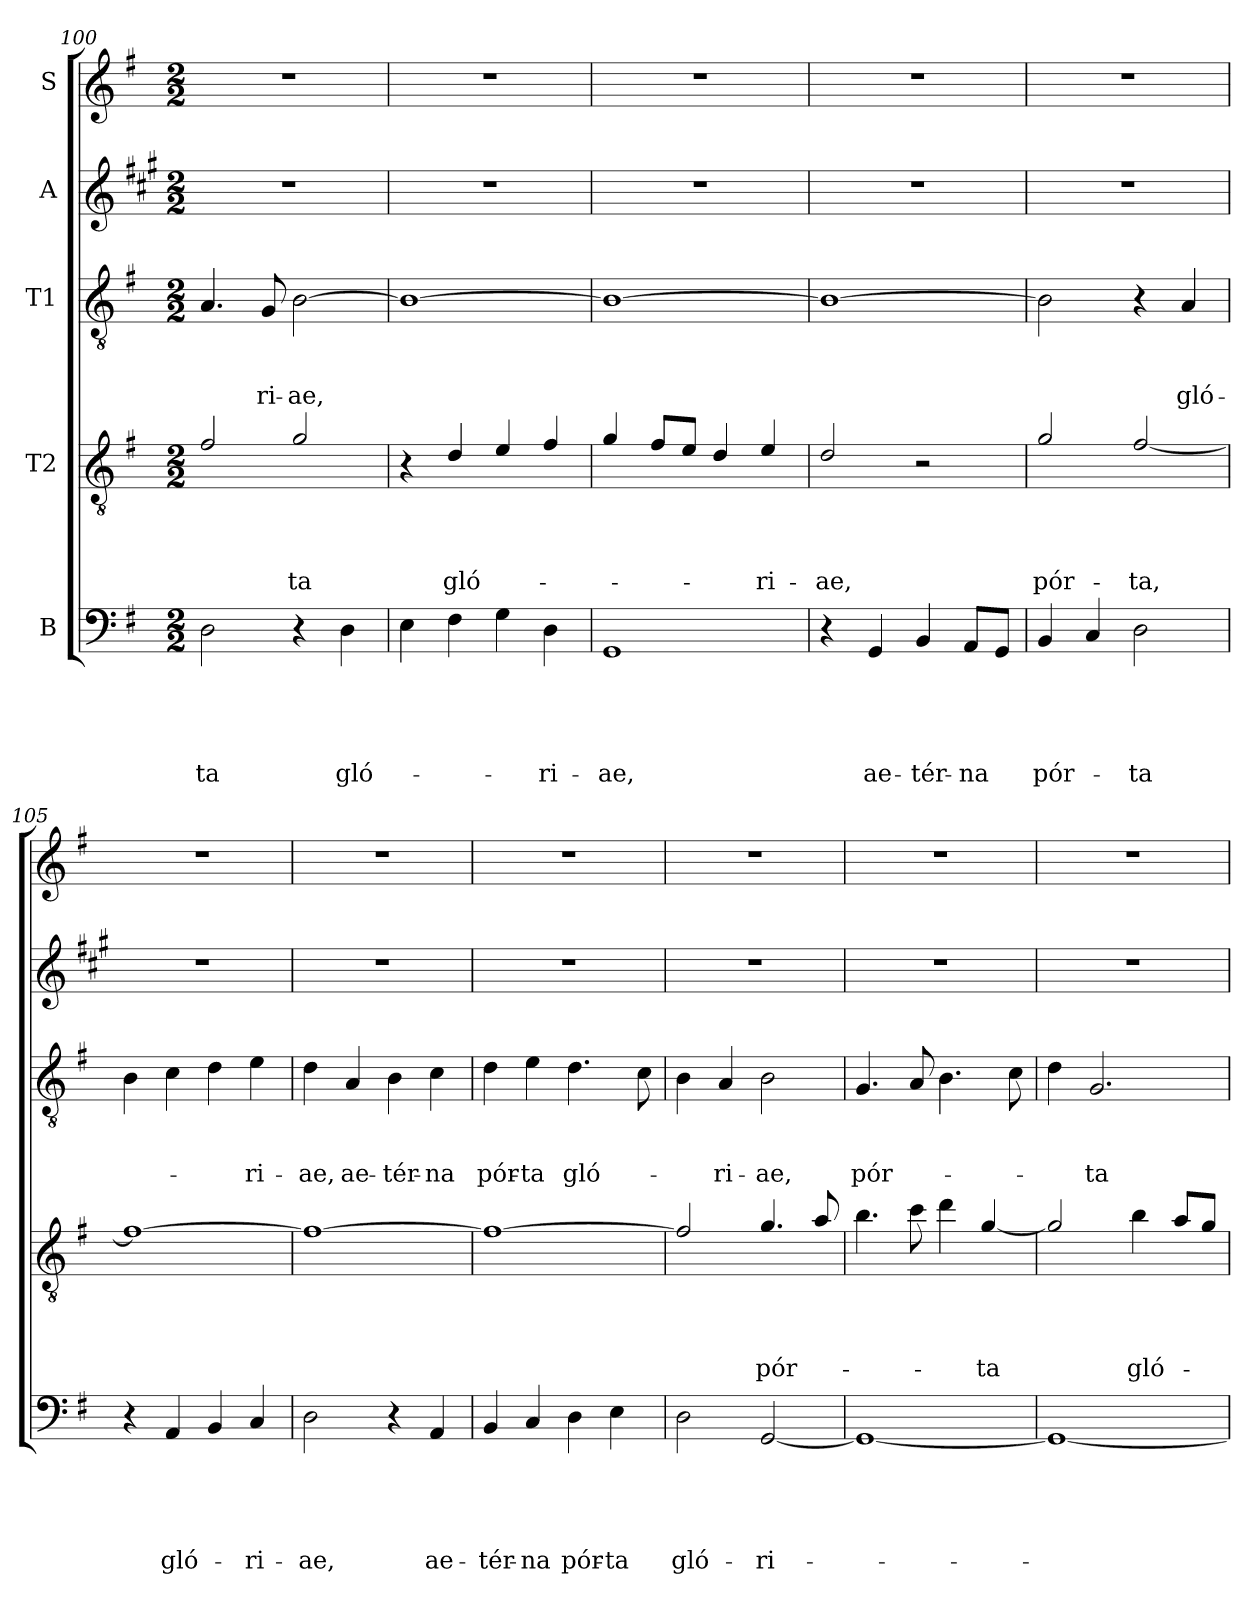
**kern	**text	**text	**text	**text	**text	**kern	**text	**text	**text	**text	**kern	**text	**text	**text	**kern	**kern
*part5	*part5	*part5	*part5	*part5	*part5	*part4	*part4	*part4	*part4	*part4	*part3	*part3	*part3	*part3	*part2	*part1
*staff5	*staff5	*staff5	*staff5	*staff5	*staff5	*staff4	*staff4	*staff4	*staff4	*staff4	*staff3	*staff3	*staff3	*staff3	*staff2	*staff1
*I"B	*	*	*	*	*	*I"T2	*	*	*	*	*I"T1	*	*	*	*I"A	*I"S
*clefF4	*	*	*	*	*	*clefGv2	*	*	*	*	*clefGv2	*	*	*	*clefG2	*clefG2
*	*	*	*	*	*	*ITrd8c14	*	*	*	*	*	*	*	*	*ITrd1c2	*
*k[f#]	*	*	*	*	*	*k[f#]	*	*	*	*	*k[f#]	*	*	*	*k[f#]	*k[f#]
*G:	*	*	*	*	*	*G:	*	*	*	*	*G:	*	*	*	*G:	*G:
*M2/2	*	*	*	*	*	*M2/2	*	*	*	*	*M2/2	*	*	*	*M2/2	*M2/2
=100	=100	=100	=100	=100	=100	=100	=100	=100	=100	=100	=100	=100	=100	=100	=100	=100
!	!	!	!	!	!LO:LY:b	!	!	!	!	!	!	!	!	!	!	!
2D\	.	.	.	.	-ta	2F#/	.	.	.	.	4.A/	.	.	.	1r	1r
!	!	!	!	!	!	!	!	!	!	!	!	!	!	!LO:LY:b	!	!
.	.	.	.	.	.	.	.	.	.	.	8G/	.	.	-ri-	.	.
!	!	!	!	!	!	!	!	!	!	!LO:LY:b	!	!	!	!LO:LY:b	!	!
4r	.	.	.	.	.	2G/	.	.	.	-ta	[2B\	.	.	-ae,	.	.
!	!	!	!	!	!LO:LY:b	!	!	!	!	!	!	!	!	!	!	!
4D\	.	.	.	.	gló-	.	.	.	.	.	.	.	.	.	.	.
!!LO:LB:g=z
=101	=101	=101	=101	=101	=101	=101	=101	=101	=101	=101	=101	=101	=101	=101	=101	=101
4E\	.	.	.	.	.	4r	.	.	.	.	1B_	.	.	.	1r	1r
!	!	!	!	!	!	!	!	!	!	!LO:LY:b	!	!	!	!	!	!
4F#\	.	.	.	.	.	4D/	.	.	.	gló-	.	.	.	.	.	.
4G\	.	.	.	.	.	4E/	.	.	.	.	.	.	.	.	.	.
!	!	!	!	!	!LO:LY:b	!	!	!	!	!	!	!	!	!	!	!
4D\	.	.	.	.	-ri-	4F#/	.	.	.	.	.	.	.	.	.	.
=102	=102	=102	=102	=102	=102	=102	=102	=102	=102	=102	=102	=102	=102	=102	=102	=102
!	!	!	!	!	!LO:LY:b	!	!	!	!	!	!	!	!	!	!	!
1GG	.	.	.	.	-ae,	4G/	.	.	.	.	1B_	.	.	.	1r	1r
.	.	.	.	.	.	8F#/L	.	.	.	.	.	.	.	.	.	.
.	.	.	.	.	.	8E/J	.	.	.	.	.	.	.	.	.	.
.	.	.	.	.	.	4D/	.	.	.	.	.	.	.	.	.	.
!	!	!	!	!	!	!	!	!	!	!LO:LY:b	!	!	!	!	!	!
.	.	.	.	.	.	4E/	.	.	.	-ri-	.	.	.	.	.	.
=103	=103	=103	=103	=103	=103	=103	=103	=103	=103	=103	=103	=103	=103	=103	=103	=103
!	!	!	!	!	!	!	!	!	!	!LO:LY:b	!	!	!	!	!	!
4r	.	.	.	.	.	2D/	.	.	.	-ae,	1B_	.	.	.	1r	1r
!	!	!	!	!	!LO:LY:b	!	!	!	!	!	!	!	!	!	!	!
4GG/	.	.	.	.	ae-	.	.	.	.	.	.	.	.	.	.	.
!	!	!	!	!	!LO:LY:b	!	!	!	!	!	!	!	!	!	!	!
4BB/	.	.	.	.	-tér-	2r	.	.	.	.	.	.	.	.	.	.
!	!	!	!	!	!LO:LY:b	!	!	!	!	!	!	!	!	!	!	!
8AA/L	.	.	.	.	-na	.	.	.	.	.	.	.	.	.	.	.
8GG/J	.	.	.	.	.	.	.	.	.	.	.	.	.	.	.	.
=104	=104	=104	=104	=104	=104	=104	=104	=104	=104	=104	=104	=104	=104	=104	=104	=104
!	!	!	!	!	!LO:LY:b	!	!	!	!	!LO:LY:b	!	!	!	!	!	!
4BB/	.	.	.	.	pór-	2G/	.	.	.	pór-	2B\]	.	.	.	1r	1r
4C/	.	.	.	.	.	.	.	.	.	.	.	.	.	.	.	.
!	!	!	!	!	!LO:LY:b	!	!	!	!	!LO:LY:b	!	!	!	!	!	!
2D\	.	.	.	.	-ta	[2F#/	.	.	.	-ta,	4r	.	.	.	.	.
!	!	!	!	!	!	!	!	!	!	!	!	!	!	!LO:LY:b	!	!
.	.	.	.	.	.	.	.	.	.	.	4A/	.	.	gló-	.	.
=105	=105	=105	=105	=105	=105	=105	=105	=105	=105	=105	=105	=105	=105	=105	=105	=105
4r	.	.	.	.	.	1F#_	.	.	.	.	4B\	.	.	.	1r	1r
!	!	!	!	!	!LO:LY:b	!	!	!	!	!	!	!	!	!	!	!
4AA/	.	.	.	.	gló-	.	.	.	.	.	4c\	.	.	.	.	.
4BB/	.	.	.	.	.	.	.	.	.	.	4d\	.	.	.	.	.
!	!	!	!	!	!LO:LY:b	!	!	!	!	!	!	!	!	!LO:LY:b	!	!
4C/	.	.	.	.	-ri-	.	.	.	.	.	4e\	.	.	-ri-	.	.
=106	=106	=106	=106	=106	=106	=106	=106	=106	=106	=106	=106	=106	=106	=106	=106	=106
!	!	!	!	!	!LO:LY:b	!	!	!	!	!	!	!	!	!LO:LY:b	!	!
2D\	.	.	.	.	-ae,	1F#_	.	.	.	.	4d\	.	.	-ae,	1r	1r
!	!	!	!	!	!	!	!	!	!	!	!	!	!	!LO:LY:b	!	!
.	.	.	.	.	.	.	.	.	.	.	4A/	.	.	ae-	.	.
!	!	!	!	!	!	!	!	!	!	!	!	!	!	!LO:LY:b	!	!
4r	.	.	.	.	.	.	.	.	.	.	4B\	.	.	-tér-	.	.
!	!	!	!	!	!LO:LY:b	!	!	!	!	!	!	!	!	!LO:LY:b	!	!
4AA/	.	.	.	.	ae-	.	.	.	.	.	4c\	.	.	-na	.	.
!!LO:PB:g=z
=107	=107	=107	=107	=107	=107	=107	=107	=107	=107	=107	=107	=107	=107	=107	=107	=107
!	!	!	!	!	!LO:LY:b	!	!	!	!	!	!	!	!	!LO:LY:b	!	!
4BB/	.	.	.	.	-tér-	1F#_	.	.	.	.	4d\	.	.	pór-	1r	1r
!	!	!	!	!	!LO:LY:b	!	!	!	!	!	!	!	!	!LO:LY:b	!	!
4C/	.	.	.	.	-na	.	.	.	.	.	4e\	.	.	-ta	.	.
!	!	!	!	!	!LO:LY:b	!	!	!	!	!	!	!	!	!LO:LY:b	!	!
4D\	.	.	.	.	pór-	.	.	.	.	.	4.d\	.	.	gló-	.	.
!	!	!	!	!	!LO:LY:b	!	!	!	!	!	!	!	!	!	!	!
4E\	.	.	.	.	-ta	.	.	.	.	.	.	.	.	.	.	.
.	.	.	.	.	.	.	.	.	.	.	8c\	.	.	.	.	.
=108	=108	=108	=108	=108	=108	=108	=108	=108	=108	=108	=108	=108	=108	=108	=108	=108
!	!	!	!	!	!LO:LY:b	!	!	!	!	!	!	!	!	!	!	!
2D\	.	.	.	.	gló-	2F#/]	.	.	.	.	4B\	.	.	.	1r	1r
!	!	!	!	!	!	!	!	!	!	!	!	!	!	!LO:LY:b	!	!
.	.	.	.	.	.	.	.	.	.	.	4A/	.	.	-ri-	.	.
!	!	!	!	!	!LO:LY:b	!	!	!	!	!LO:LY:b	!	!	!	!LO:LY:b	!	!
[2GG/	.	.	.	.	-ri-	4.G/	.	.	.	pór-	2B\	.	.	-ae,	.	.
.	.	.	.	.	.	8A/	.	.	.	.	.	.	.	.	.	.
=109	=109	=109	=109	=109	=109	=109	=109	=109	=109	=109	=109	=109	=109	=109	=109	=109
!	!	!	!	!	!	!	!	!	!	!	!	!	!	!LO:LY:b	!	!
1GG_	.	.	.	.	.	4.B\	.	.	.	.	4.G/	.	.	pór-	1r	1r
.	.	.	.	.	.	8c\	.	.	.	.	8A/	.	.	.	.	.
.	.	.	.	.	.	4d\	.	.	.	.	4.B\	.	.	.	.	.
!	!	!	!	!	!	!	!	!	!	!LO:LY:b	!	!	!	!	!	!
.	.	.	.	.	.	[4G/	.	.	.	-ta	.	.	.	.	.	.
.	.	.	.	.	.	.	.	.	.	.	8c\	.	.	.	.	.
=110	=110	=110	=110	=110	=110	=110	=110	=110	=110	=110	=110	=110	=110	=110	=110	=110
1GG_	.	.	.	.	.	2G/]	.	.	.	.	4d\	.	.	.	1r	1r
!	!	!	!	!	!	!	!	!	!	!	!	!	!	!LO:LY:b	!	!
.	.	.	.	.	.	.	.	.	.	.	2.G/	.	.	-ta	.	.
!	!	!	!	!	!	!	!	!	!	!LO:LY:b	!	!	!	!	!	!
.	.	.	.	.	.	4B\	.	.	.	gló-	.	.	.	.	.	.
.	.	.	.	.	.	8A/L	.	.	.	.	.	.	.	.	.	.
.	.	.	.	.	.	8G/J	.	.	.	.	.	.	.	.	.	.
=	=	=	=	=	=	=	=	=	=	=	=	=	=	=	=	=
*-	*-	*-	*-	*-	*-	*-	*-	*-	*-	*-	*-	*-	*-	*-	*-	*-
